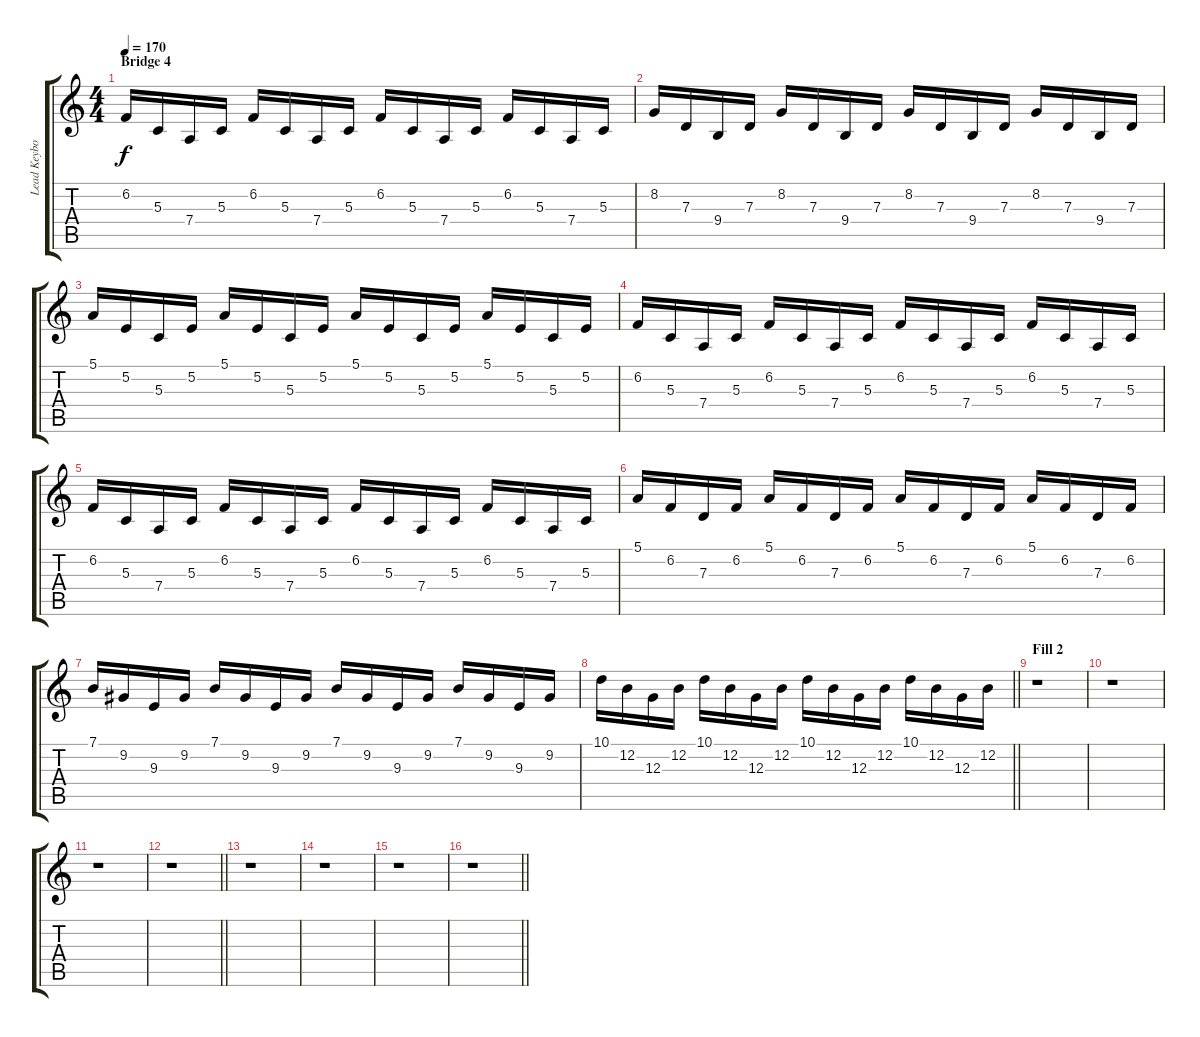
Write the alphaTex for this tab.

\track ("Lead Keyboard 2: Juha Mäenpää" "Lead Keybo") {instrument fx4atmosphere}
\staff {score tabs}
\tuning (E4 B3 G3 D3 A2 E2) {hide}
\ts (4 4)
\section ("" "Bridge 4")
\tempo 170
\clef g2
\ks aminor
6.2.16{dy f} 5.3.16 7.4.16 5.3.16 6.2.16 5.3.16 7.4.16 5.3.16 6.2.16 5.3.16 7.4.16 5.3.16 6.2.16 5.3.16 7.4.16 5.3.16 |
8.2.16 7.3.16 9.4.16 7.3.16 8.2.16 7.3.16 9.4.16 7.3.16 8.2.16 7.3.16 9.4.16 7.3.16 8.2.16 7.3.16 9.4.16 7.3.16 |
5.1.16 5.2.16 5.3.16 5.2.16 5.1.16 5.2.16 5.3.16 5.2.16 5.1.16 5.2.16 5.3.16 5.2.16 5.1.16 5.2.16 5.3.16 5.2.16 |
6.2.16 5.3.16 7.4.16 5.3.16 6.2.16 5.3.16 7.4.16 5.3.16 6.2.16 5.3.16 7.4.16 5.3.16 6.2.16 5.3.16 7.4.16 5.3.16 |
6.2.16 5.3.16 7.4.16 5.3.16 6.2.16 5.3.16 7.4.16 5.3.16 6.2.16 5.3.16 7.4.16 5.3.16 6.2.16 5.3.16 7.4.16 5.3.16 |
5.1.16 6.2.16 7.3.16 6.2.16 5.1.16 6.2.16 7.3.16 6.2.16 5.1.16 6.2.16 7.3.16 6.2.16 5.1.16 6.2.16 7.3.16 6.2.16 |
7.1.16 9.2.16 9.3.16 9.2.16 7.1.16 9.2.16 9.3.16 9.2.16 7.1.16 9.2.16 9.3.16 9.2.16 7.1.16 9.2.16 9.3.16 9.2.16 |
\barLineRight lightlight
10.1.16 12.2.16 12.3.16 12.2.16 10.1.16 12.2.16 12.3.16 12.2.16 10.1.16 12.2.16 12.3.16 12.2.16 10.1.16 12.2.16 12.3.16 12.2.16 |
\section ("" "Fill 2")
r.1 |
r.1 |
r.1 |
\barLineRight lightlight
r.1 |
r.1 |
r.1 |
r.1 |
\barLineRight lightlight
r.1
